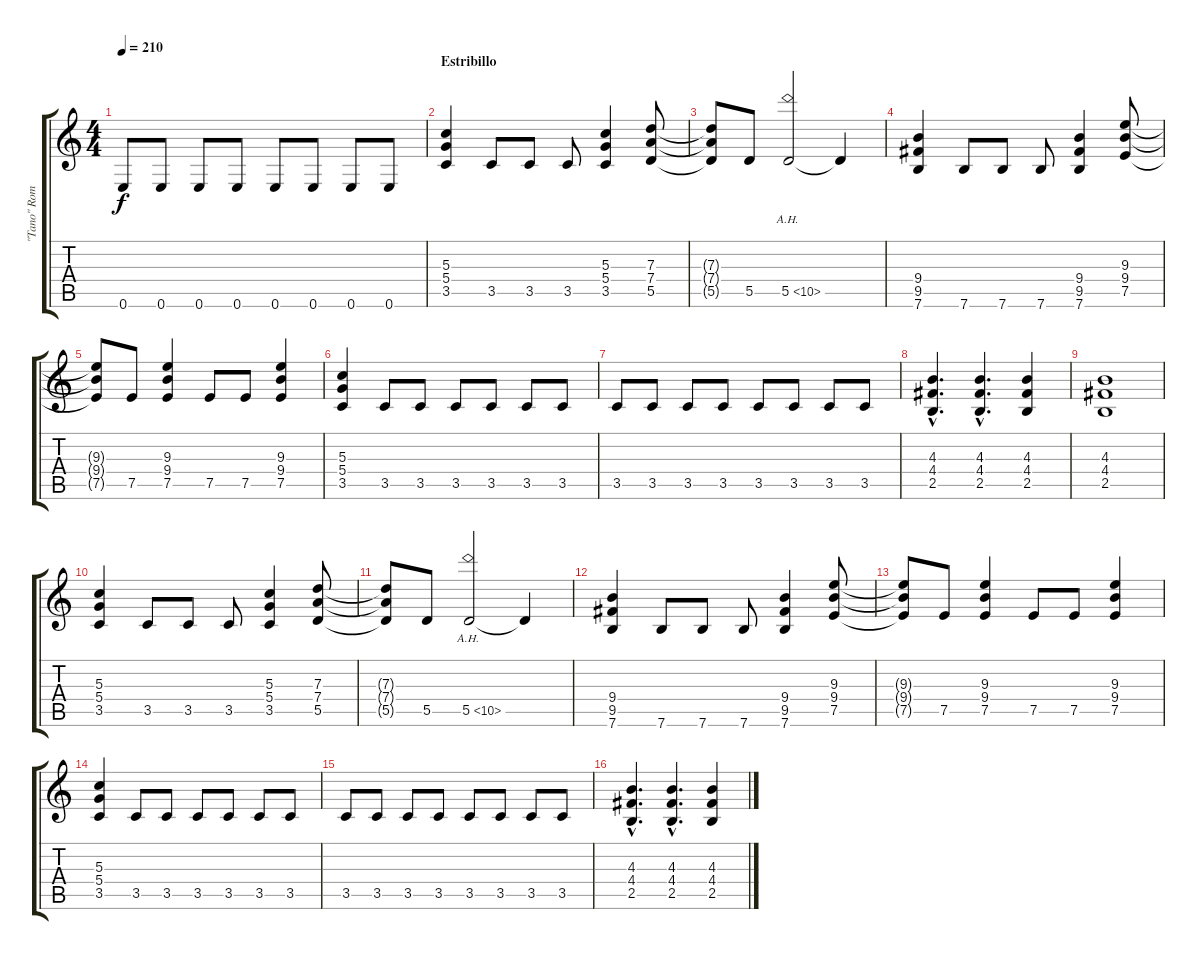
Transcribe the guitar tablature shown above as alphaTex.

\track ("\"Tano\" Romano" "\"Tano\" Rom") {instrument distortionguitar}
\staff {score tabs}
\tuning (E4 B3 G3 D3 A2 E2) {hide}
\ts (4 4)
\tempo 210
\clef g2
\ks c
0.6.8{dy f} 0.6.8 0.6.8 0.6.8 0.6.8 0.6.8 0.6.8 0.6.8 |
\section ("" "Estribillo")
(5.3 5.4 3.5).4 3.5.8 3.5.8 3.5.8 (5.3 5.4 3.5).4 (7.3 7.4 5.5).8 |
(7.3{t} 7.4{t} 5.5{t}).8 5.5.8 5.5{ah 5}.2 5.5{t}.4 |
(9.4 9.5 7.6).4 7.6.8 7.6.8 7.6.8 (9.4 9.5 7.6).4 (9.3 9.4 7.5).8 |
(9.3{t} 9.4{t} 7.5{t}).8 7.5.8 (9.3 9.4 7.5).4 7.5.8 7.5.8 (9.3 9.4 7.5).4 |
(5.3 5.4 3.5).4 3.5.8 3.5.8 3.5.8 3.5.8 3.5.8 3.5.8 |
3.5.8 3.5.8 3.5.8 3.5.8 3.5.8 3.5.8 3.5.8 3.5.8 |
(4.3{hac} 4.4{hac} 2.5{hac}).4{d} (4.3{hac} 4.4{hac} 2.5{hac}).4{d} (4.3 4.4 2.5).4 |
(4.3 4.4 2.5).1 |
(5.3 5.4 3.5).4 3.5.8 3.5.8 3.5.8 (5.3 5.4 3.5).4 (7.3 7.4 5.5).8 |
(7.3{t} 7.4{t} 5.5{t}).8 5.5.8 5.5{ah 5}.2 5.5{t}.4 |
(9.4 9.5 7.6).4 7.6.8 7.6.8 7.6.8 (9.4 9.5 7.6).4 (9.3 9.4 7.5).8 |
(9.3{t} 9.4{t} 7.5{t}).8 7.5.8 (9.3 9.4 7.5).4 7.5.8 7.5.8 (9.3 9.4 7.5).4 |
(5.3 5.4 3.5).4 3.5.8 3.5.8 3.5.8 3.5.8 3.5.8 3.5.8 |
3.5.8 3.5.8 3.5.8 3.5.8 3.5.8 3.5.8 3.5.8 3.5.8 |
(4.3{hac} 4.4{hac} 2.5{hac}).4{d} (4.3{hac} 4.4{hac} 2.5{hac}).4{d} (4.3 4.4 2.5).4
